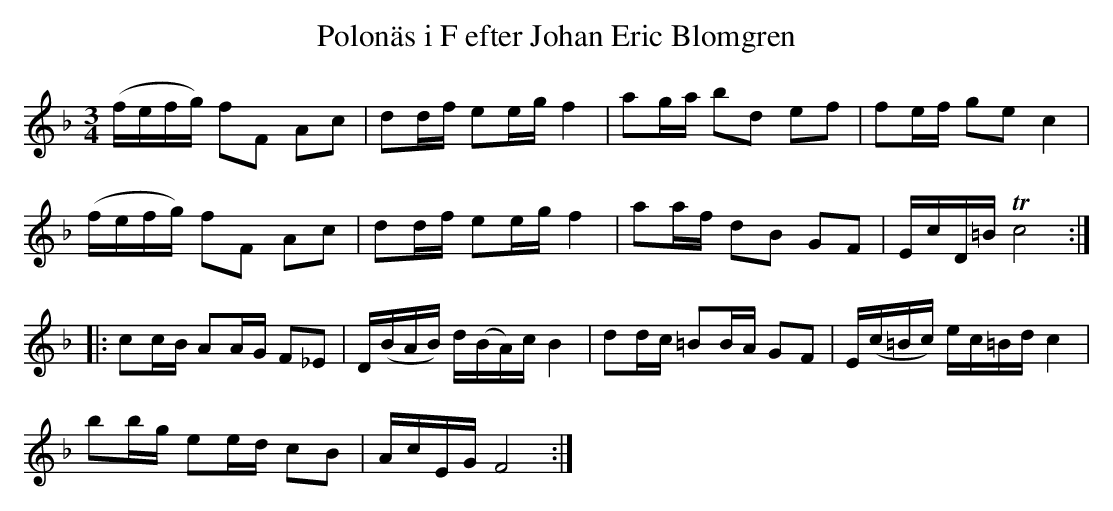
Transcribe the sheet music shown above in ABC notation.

X:1
T:Polonäs i F efter Johan Eric Blomgren
M:3/4
L:1/16
K:F
(fefg) f2F2 A2c2 | d2df e2eg f4 | a2ga b2d2 e2f2 | f2ef g2e2 c4 |
(fefg) f2F2 A2c2 | d2df e2eg f4 | a2af d2B2 G2F2 | EcD=B Tc8 ::
c2cB A2AG F2_E2 | D(BAB) d(BA)c B4 | d2dc =B2BA G2F2 | E(c=Bc) ec=Bd c4 |
b2bg e2ed c2B2 | AcEG F8 :|
